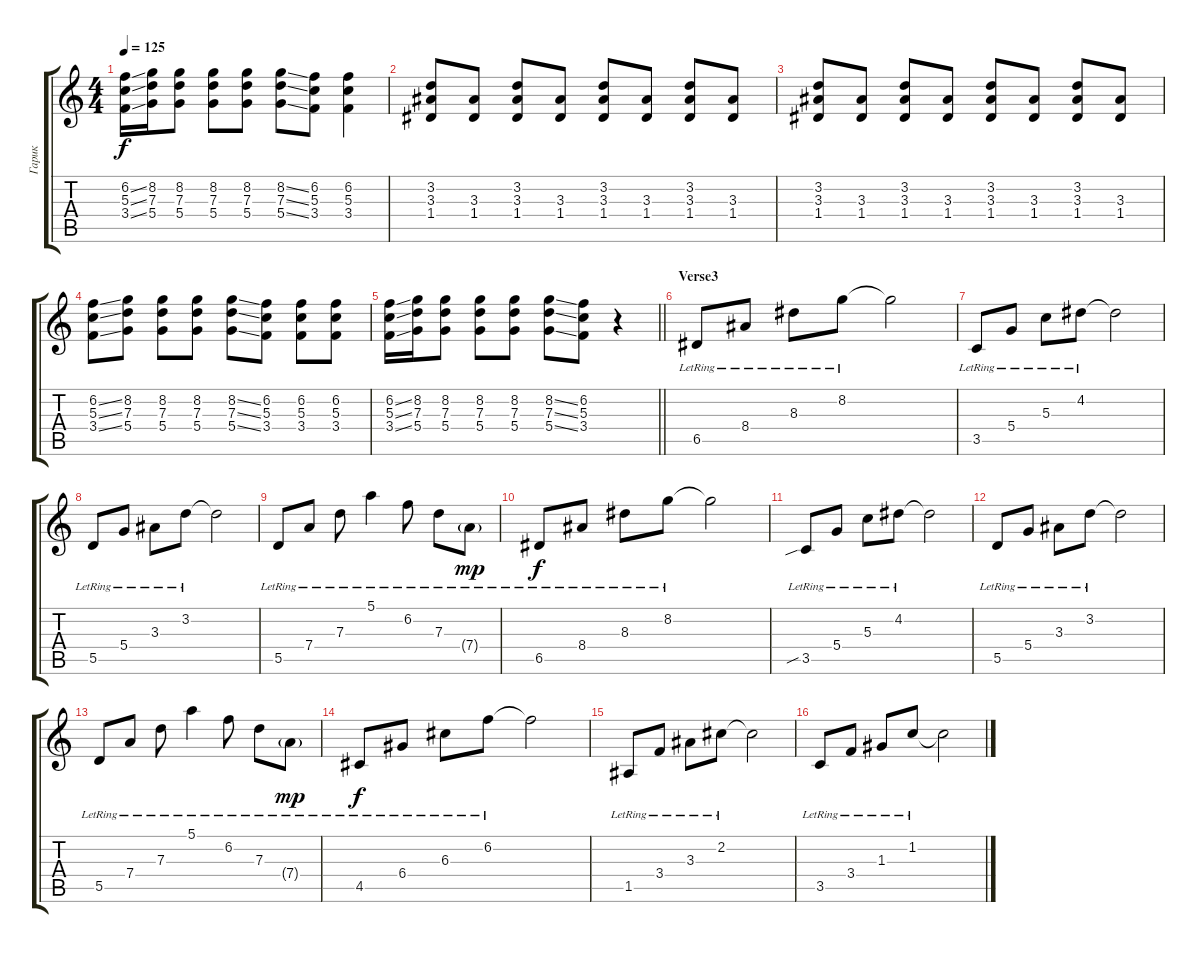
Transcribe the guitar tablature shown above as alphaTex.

\track ("Гарик" "Гарик") {instrument electricguitarclean}
\staff {score tabs}
\tuning (E4 B3 G3 D3 A2 E2) {hide}
\ts (4 4)
\tempo 125
\clef g2
\ks c
(6.2{ss} 5.3{ss} 3.4{ss}).16{dy f} (8.2 7.3 5.4).16 (8.2 7.3 5.4).8 (8.2 7.3 5.4).8 (8.2 7.3 5.4).8 (8.2{ss} 7.3{ss} 5.4{ss}).8 (6.2 5.3 3.4).8 (6.2 5.3 3.4).4 |
(3.2 3.3 1.4).8 (3.3 1.4).8 (3.2 3.3 1.4).8 (3.3 1.4).8 (3.2 3.3 1.4).8 (3.3 1.4).8 (3.2 3.3 1.4).8 (3.3 1.4).8 |
(3.2 3.3 1.4).8 (3.3 1.4).8 (3.2 3.3 1.4).8 (3.3 1.4).8 (3.2 3.3 1.4).8 (3.3 1.4).8 (3.2 3.3 1.4).8 (3.3 1.4).8 |
(6.2{ss} 5.3{ss} 3.4{ss}).8 (8.2 7.3 5.4).8 (8.2 7.3 5.4).8 (8.2 7.3 5.4).8 (8.2{ss} 7.3{ss} 5.4{ss}).8 (6.2 5.3 3.4).8 (6.2 5.3 3.4).8 (6.2 5.3 3.4).8 |
\barLineRight lightlight
(6.2{ss} 5.3{ss} 3.4{ss}).16 (8.2 7.3 5.4).16 (8.2 7.3 5.4).8 (8.2 7.3 5.4).8 (8.2 7.3 5.4).8 (8.2{ss} 7.3{ss} 5.4{ss}).8 (6.2 5.3 3.4).8 r.4{instrument electricguitarclean} |
\section ("" "Verse3")
6.5{lr}.8 8.4{lr}.8 8.3{lr}.8 8.2{lr}.8 8.2{t}.2 |
3.5{lr}.8 5.4{lr}.8 5.3{lr}.8 4.2{lr}.8 4.2{t}.2 |
5.5{lr}.8 5.4{lr}.8 3.3{lr}.8 3.2{lr}.8 3.2{t}.2 |
5.5{lr}.8 7.4{lr}.8 7.3{lr}.8 5.1{lr}.4 6.2{lr}.8 7.3{lr}.8 7.4{g lr}.8{dy mp} |
6.5{lr}.8{dy f} 8.4{lr}.8 8.3{lr}.8 8.2{lr}.8 8.2{t}.2 |
3.5{sib lr}.8 5.4{lr}.8 5.3{lr}.8 4.2{lr}.8 4.2{t}.2 |
5.5{lr}.8 5.4{lr}.8 3.3{lr}.8 3.2{lr}.8 3.2{t}.2 |
5.5{lr}.8 7.4{lr}.8 7.3{lr}.8 5.1{lr}.4 6.2{lr}.8 7.3{lr}.8 7.4{g lr}.8{dy mp} |
4.5{lr}.8{dy f} 6.4{lr}.8 6.3{lr}.8 6.2{lr}.8 6.2{t}.2 |
1.5{lr}.8 3.4{lr}.8 3.3{lr}.8 2.2{lr}.8 2.2{t}.2 |
3.5{lr}.8 3.4{lr}.8 1.3{lr}.8 1.2{lr}.8 1.2{t}.2
